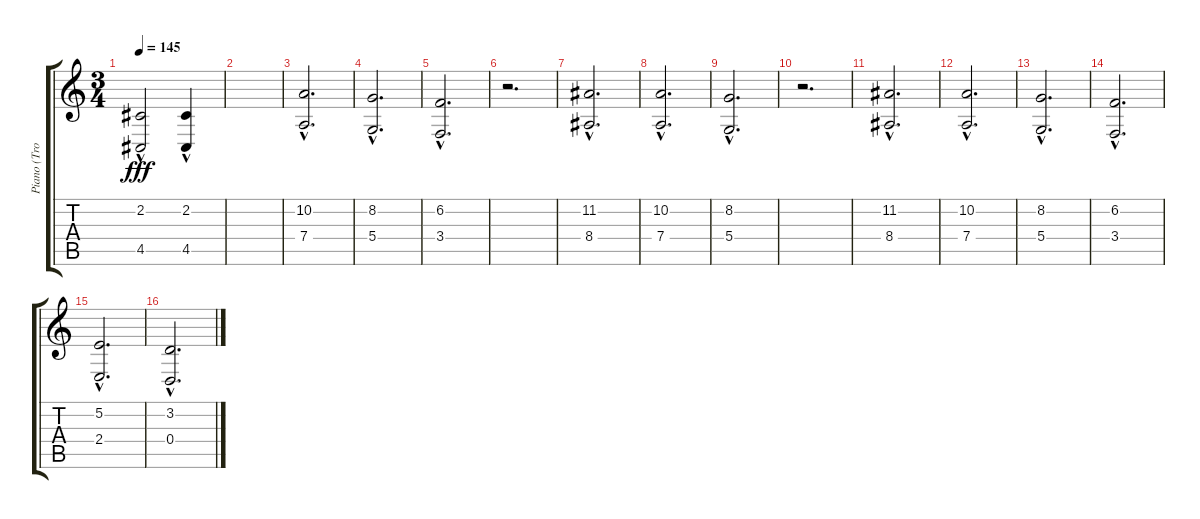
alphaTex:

\track ("Piano (Trombone)" "Piano (Tro") {instrument acousticgrandpiano}
\staff {score tabs}
\tuning (E4 B3 G3 D3 A2 D2) {hide}
\ts (3 4)
\tempo 145
\clef g2
\ks c
(2.2{hac} 4.5{hac}).2{dy fff} (2.2{hac} 4.5{hac}).4 |
|
(10.2{hac} 7.4{hac}).2{d balance 8} |
(8.2{hac} 5.4{hac}).2{d} |
(6.2{hac} 3.4{hac}).2{d} |
r.2{d} |
(11.2{hac} 8.4{hac}).2{d} |
(10.2{hac} 7.4{hac}).2{d} |
(8.2{hac} 5.4{hac}).2{d} |
r.2{d} |
(11.2{hac} 8.4{hac}).2{d} |
(10.2{hac} 7.4{hac}).2{d} |
(8.2{hac} 5.4{hac}).2{d} |
(6.2{hac} 3.4{hac}).2{d} |
(5.2{hac} 2.4{hac}).2{d} |
(3.2{hac} 0.4{hac}).2{d}
